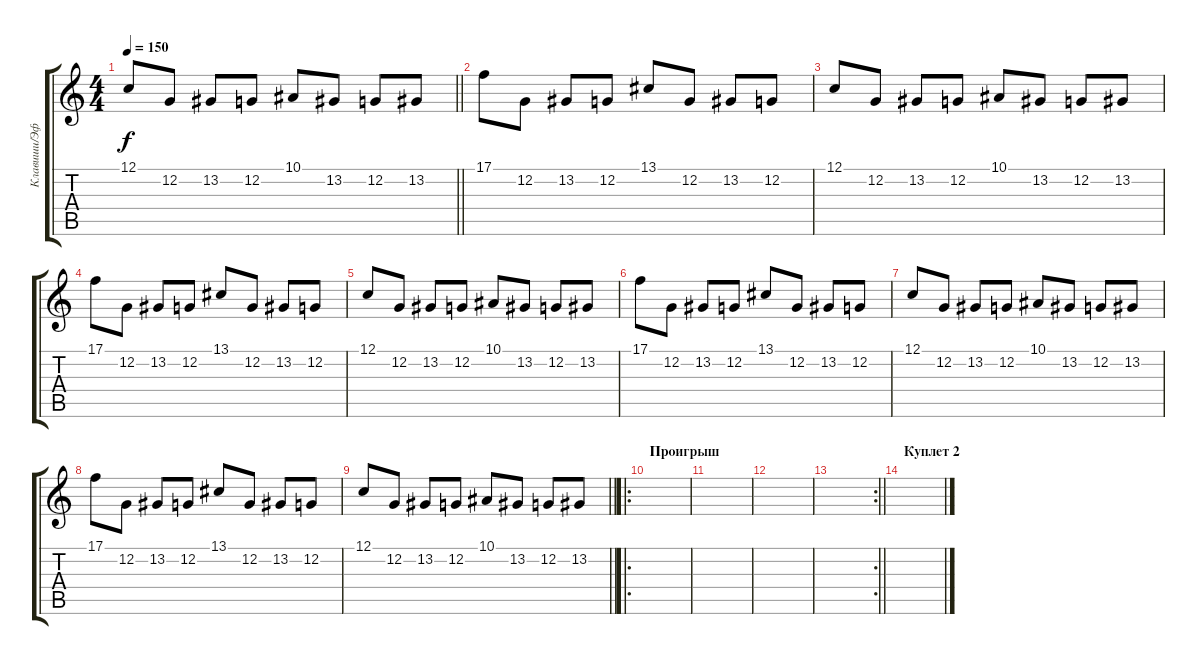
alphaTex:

\track ("Клавиши/Эффекты" "Клавиши/Эф") {instrument synthstrings1}
\staff {score tabs}
\tuning (C4 G3 Eb3 Bb2 F2 C2) {hide}
\ts (4 4)
\tempo 150
\clef g2
\barLineRight lightlight
\ks c
12.1.8{dy f} 12.2.8 13.2.8 12.2.8 10.1.8 13.2.8 12.2.8 13.2.8 |
\section ("" "")
17.1.8 12.2.8 13.2.8 12.2.8 13.1.8 12.2.8 13.2.8 12.2.8 |
12.1.8 12.2.8 13.2.8 12.2.8 10.1.8 13.2.8 12.2.8 13.2.8 |
17.1.8 12.2.8 13.2.8 12.2.8 13.1.8 12.2.8 13.2.8 12.2.8 |
12.1.8 12.2.8 13.2.8 12.2.8 10.1.8 13.2.8 12.2.8 13.2.8 |
17.1.8 12.2.8 13.2.8 12.2.8 13.1.8 12.2.8 13.2.8 12.2.8 |
12.1.8 12.2.8 13.2.8 12.2.8 10.1.8 13.2.8 12.2.8 13.2.8 |
17.1.8 12.2.8 13.2.8 12.2.8 13.1.8 12.2.8 13.2.8 12.2.8 |
\barLineRight lightlight
12.1.8 12.2.8 13.2.8 12.2.8 10.1.8 13.2.8 12.2.8 13.2.8 |
\ro
\section ("" "Проигрыш")
|
|
|
\rc 2
\barLineRight lightlight
|
\section ("" "Куплет 2")
